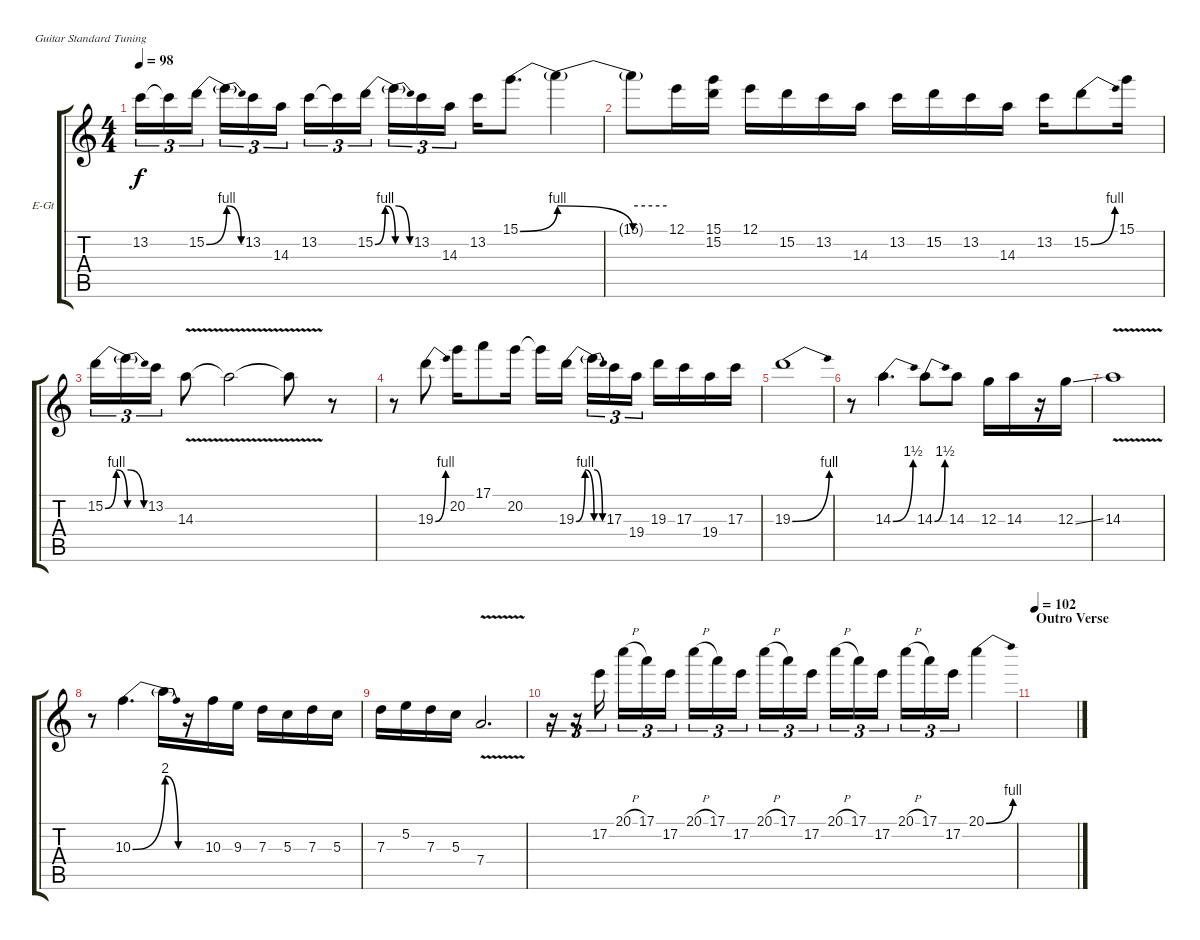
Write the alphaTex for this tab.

\defaultSystemsLayout 4
\bracketExtendMode groupsimilarinstruments
\firstSystemTrackNameOrientation horizontal
\otherSystemsTrackNameOrientation horizontal
\track ("Telecaster Solo (Page)" "E-Gt") {instrument distortionguitar}
\staff {score tabs}
\tuning (E4 B3 G3 D3 A2 E2)
\ts (4 4)
\tempo 98
\clef g2
\ks c
13.2.16{tu (3 2) dy f} 13.2{t}.16{tu (3 2)} 15.2{be (bend 0 0 60 4)}.16{tu (3 2)} 15.2{be (release 0 4 60 0) t}.16{tu (3 2)} 13.2.16{tu (3 2)} 14.3.16{tu (3 2)} 13.2.16{tu (3 2)} 13.2{t}.16{tu (3 2)} 15.2{be (bendrelease 0 0 30 4 30 4 60 0)}.16{tu (3 2)} 15.2{be (release 0 4 60 0) t}.16{tu (3 2)} 13.2.16{tu (3 2)} 14.3.16{tu (3 2)} 13.2.16 15.1{be (bend 0 0 60 4)}.8{d} 15.1{be (release 0 4 60 0) t}.4 |
15.1{be (hold 0 4 60 4) t}.8 12.1.16 (15.1 15.2).16 12.1.16 15.2.16 13.2.16 14.3.16 13.2.16 15.2.16 13.2.16 14.3.16 13.2.16 15.2{be (bend 0 0 60 4)}.8 15.1.16 |
15.2{be (bendrelease 0 0 30 4 30 4 60 0)}.16{tu (3 2)} 15.2{be (release 0 4 60 0) t}.16{tu (3 2)} 13.2.16{tu (3 2)} 14.3{v}.8 14.3{v t}.2 14.3{v t}.8 r.8 |
r.8 19.3{be (bend 0 0 60 4)}.8 20.2.16 17.1.8 20.2.16 20.2{t}.16 19.3{be (bendrelease 0 0 30 4 30 4 60 0)}.16 19.3{be (release 0 4 60 0) t}.16{tu (3 2)} 17.3.16{tu (3 2)} 19.4.16{tu (3 2)} 19.3.16 17.3.16 19.4.16 17.3.16 |
19.3{be (bend 0 0 60 4)}.1 |
r.8 14.3{be (bend 0 0 60 6)}.4{d} 14.3{be (bend 0 0 60 6)}.8 14.3.8 12.3.16 14.3.16 r.16 12.3{ss}.16 |
14.3{v}.1 |
r.8 10.3{be (bend 0 0 60 8)}.4{d} 10.3{be (release 0 8 60 0) t}.16 r.16 10.3.16 9.3.16 7.3.16 5.3.16 7.3.16 5.3.16 |
7.3.16 5.2.16 7.3.16 5.3.16 7.4{v}.2{d} |
r.16{tu (3 2)} r.16{tu (3 2)} 17.2.16{tu (3 2)} 20.1{h}.16{tu (3 2)} 17.1.16{tu (3 2)} 17.2.16{tu (3 2)} 20.1{h}.16{tu (3 2)} 17.1.16{tu (3 2)} 17.2.16{tu (3 2)} 20.1{h}.16{tu (3 2)} 17.1.16{tu (3 2)} 17.2.16{tu (3 2)} 20.1{h}.16{tu (3 2)} 17.1.16{tu (3 2)} 17.2.16{tu (3 2)} 20.1{h}.16{tu (3 2)} 17.1.16{tu (3 2)} 17.2.16{tu (3 2)} 20.1{be (bend 0 0 60 4)}.4 |
\section ("" "Outro Verse")
\tempo 102
